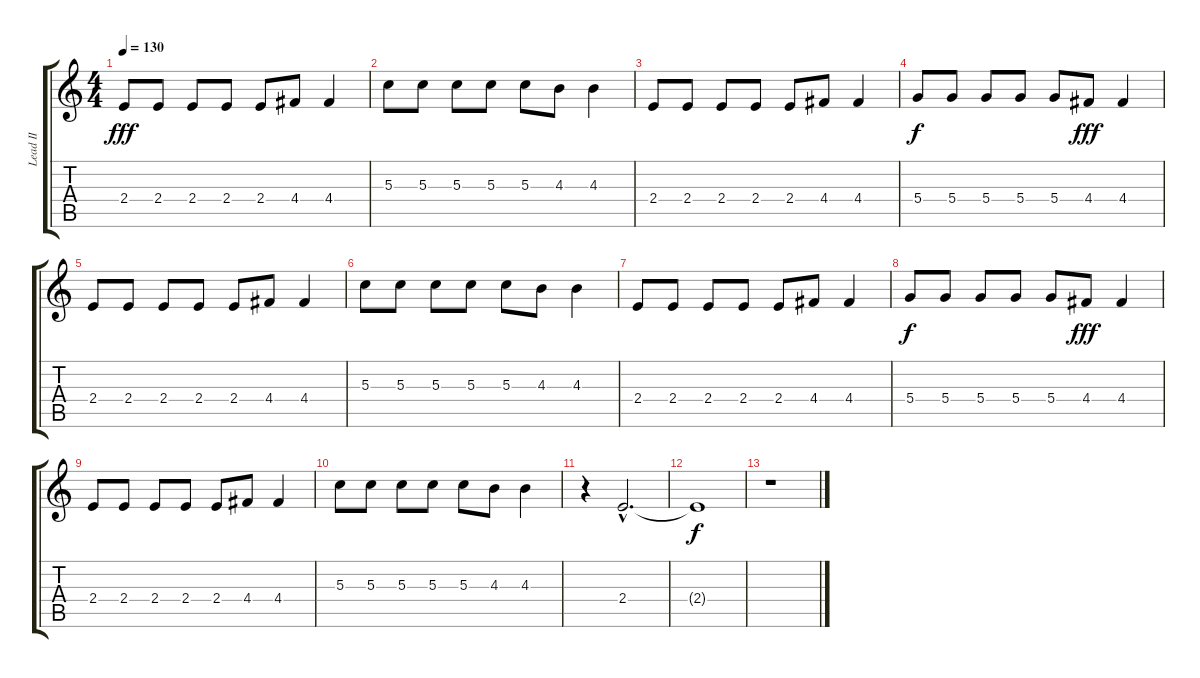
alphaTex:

\track ("Lead II" "Lead II") {instrument overdrivenguitar}
\staff {score tabs}
\tuning (E4 B3 G3 D3 A2 E2) {hide}
\ts (4 4)
\tempo 130
\clef g2
\ks c
2.4.8{dy fff} 2.4.8 2.4.8 2.4.8 2.4.8 4.4.8 4.4.4 |
5.3.8 5.3.8 5.3.8 5.3.8 5.3.8 4.3.8 4.3.4 |
2.4.8{volume 11} 2.4.8 2.4.8 2.4.8 2.4.8 4.4.8 4.4.4 |
5.4.8{dy f} 5.4.8 5.4.8 5.4.8 5.4.8 4.4.8{dy fff} 4.4.4 |
2.4.8 2.4.8 2.4.8 2.4.8 2.4.8 4.4.8 4.4.4 |
5.3.8 5.3.8 5.3.8 5.3.8 5.3.8 4.3.8 4.3.4 |
2.4.8 2.4.8 2.4.8 2.4.8 2.4.8 4.4.8 4.4.4 |
5.4.8{dy f} 5.4.8 5.4.8 5.4.8 5.4.8 4.4.8{dy fff} 4.4.4 |
2.4.8 2.4.8 2.4.8 2.4.8 2.4.8 4.4.8 4.4.4 |
5.3.8 5.3.8 5.3.8 5.3.8 5.3.8 4.3.8 4.3.4 |
r.4 2.4{hac}.2{d volume 15} |
2.4{t}.1{dy f} |
r.1
